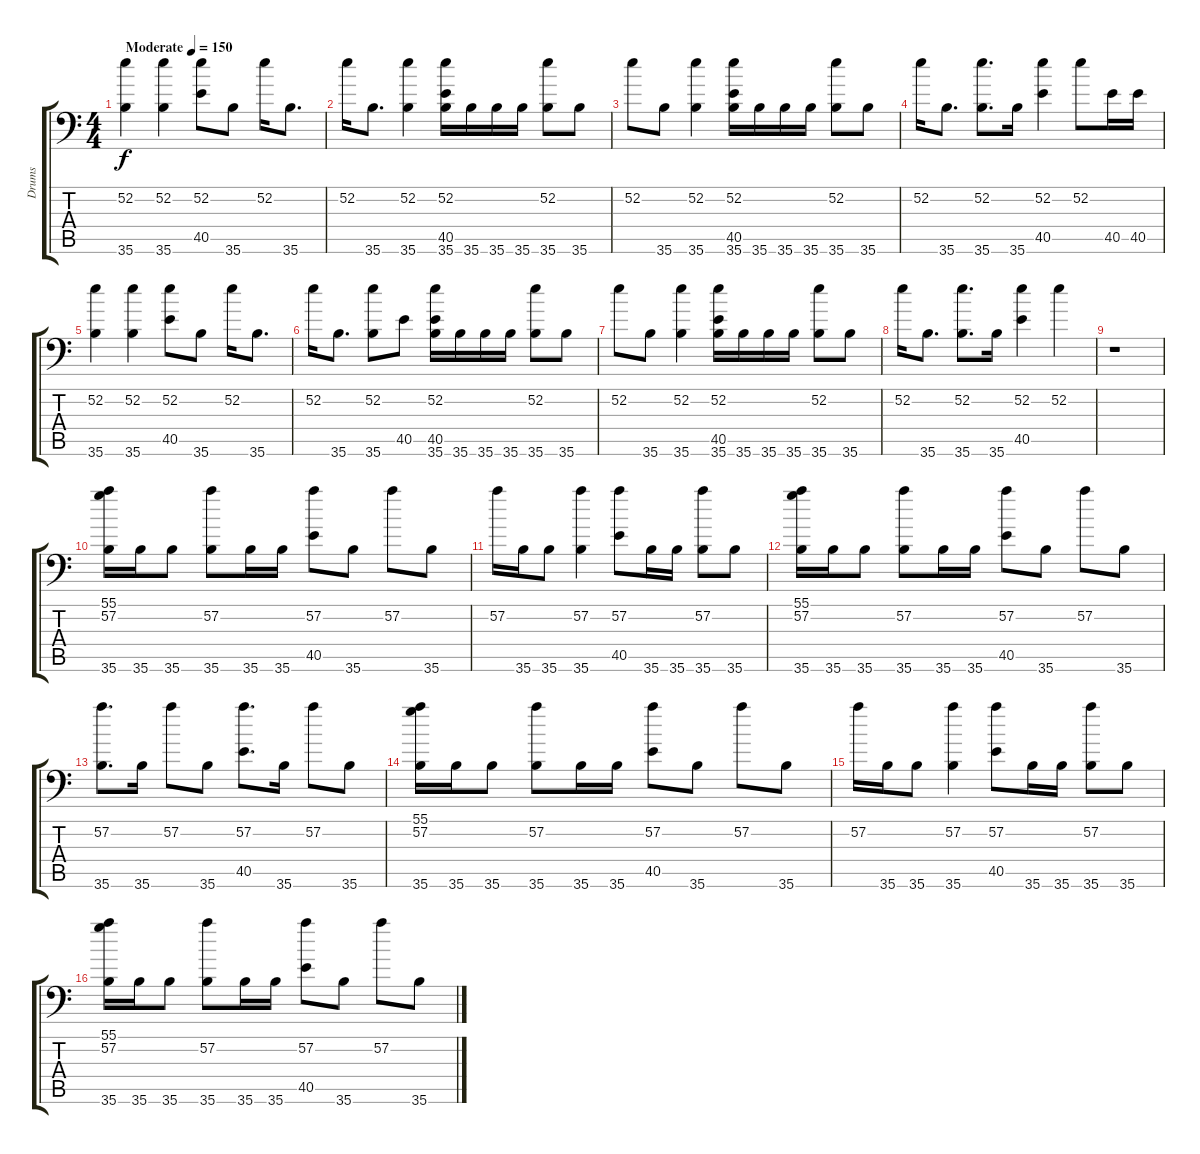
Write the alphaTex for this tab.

\track ("Drums" "Drums") {instrument acousticgrandpiano}
\staff {score tabs}
\tuning (C-1 C-1 C-1 C-1 C-1 C-1) {hide}
\ts (4 4)
\tempo (150 "Moderate")
\clef f4
\ks c
(52.2 35.6).4{dy f instrument acousticgrandpiano} (52.2 35.6).4 (52.2 40.5).8 35.6.8 52.2.16 35.6.8{d} |
52.2.16 35.6.8{d} (52.2 35.6).4 (52.2 40.5 35.6).16 35.6.16 35.6.16 35.6.16 (52.2 35.6).8 35.6.8 |
52.2.8 35.6.8 (52.2 35.6).4 (52.2 40.5 35.6).16 35.6.16 35.6.16 35.6.16 (52.2 35.6).8 35.6.8 |
52.2.16 35.6.8{d} (52.2 35.6).8{d} 35.6.16 (52.2 40.5).4 52.2.8 40.5.16 40.5.16 |
(52.2 35.6).4 (52.2 35.6).4 (52.2 40.5).8 35.6.8 52.2.16 35.6.8{d} |
52.2.16 35.6.8{d} (52.2 35.6).8 40.5.8 (52.2 40.5 35.6).16 35.6.16 35.6.16 35.6.16 (52.2 35.6).8 35.6.8 |
52.2.8 35.6.8 (52.2 35.6).4 (52.2 40.5 35.6).16 35.6.16 35.6.16 35.6.16 (52.2 35.6).8 35.6.8 |
52.2.16 35.6.8{d} (52.2 35.6).8{d} 35.6.16 (52.2 40.5).4 52.2.4 |
r.1 |
(55.1 57.2 35.6).16 35.6.16 35.6.8 (57.2 35.6).8 35.6.16 35.6.16 (57.2 40.5).8 35.6.8 57.2.8 35.6.8 |
57.2.16 35.6.16 35.6.8 (57.2 35.6).4 (57.2 40.5).8 35.6.16 35.6.16 (57.2 35.6).8 35.6.8 |
(55.1 57.2 35.6).16 35.6.16 35.6.8 (57.2 35.6).8 35.6.16 35.6.16 (57.2 40.5).8 35.6.8 57.2.8 35.6.8 |
(57.2 35.6).8{d} 35.6.16 57.2.8 35.6.8 (57.2 40.5).8{d} 35.6.16 57.2.8 35.6.8 |
(55.1 57.2 35.6).16 35.6.16 35.6.8 (57.2 35.6).8 35.6.16 35.6.16 (57.2 40.5).8 35.6.8 57.2.8 35.6.8 |
57.2.16 35.6.16 35.6.8 (57.2 35.6).4 (57.2 40.5).8 35.6.16 35.6.16 (57.2 35.6).8 35.6.8 |
(55.1 57.2 35.6).16 35.6.16 35.6.8 (57.2 35.6).8 35.6.16 35.6.16 (57.2 40.5).8 35.6.8 57.2.8 35.6.8
